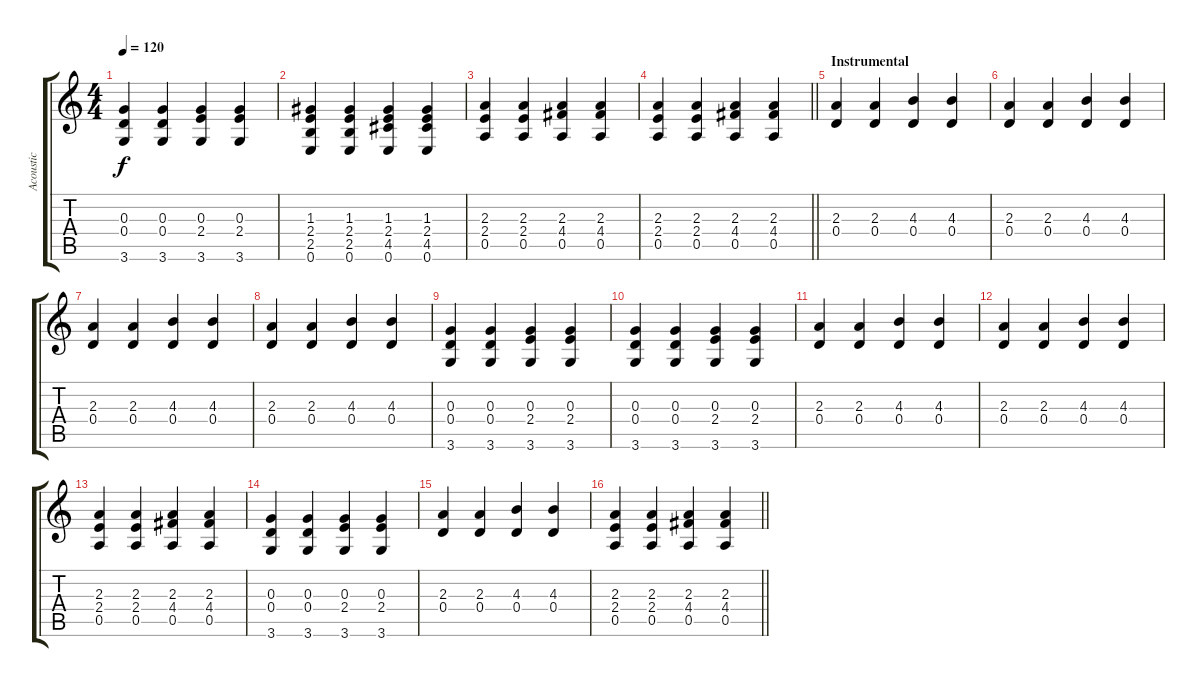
\track ("Acoustic" "Acoustic") {instrument acousticguitarsteel}
\staff {score tabs}
\tuning (E4 B3 G3 D3 A2 E2) {hide}
\ts (4 4)
\tempo 120
\clef g2
\ks c
(0.3 0.4 3.6).4{dy f} (0.3 0.4 3.6).4 (0.3 2.4 3.6).4 (0.3 2.4 3.6).4 |
(1.3 2.4 2.5 0.6).4 (1.3 2.4 2.5 0.6).4 (1.3 2.4 4.5 0.6).4 (1.3 2.4 4.5 0.6).4 |
(2.3 2.4 0.5).4 (2.3 2.4 0.5).4 (2.3 4.4 0.5).4 (2.3 4.4 0.5).4 |
\barLineRight lightlight
(2.3 2.4 0.5).4 (2.3 2.4 0.5).4 (2.3 4.4 0.5).4 (2.3 4.4 0.5).4 |
\section ("" "Instrumental")
(2.3 0.4).4 (2.3 0.4).4 (4.3 0.4).4 (4.3 0.4).4 |
(2.3 0.4).4 (2.3 0.4).4 (4.3 0.4).4 (4.3 0.4).4 |
(2.3 0.4).4 (2.3 0.4).4 (4.3 0.4).4 (4.3 0.4).4 |
(2.3 0.4).4 (2.3 0.4).4 (4.3 0.4).4 (4.3 0.4).4 |
(0.3 0.4 3.6).4 (0.3 0.4 3.6).4 (0.3 2.4 3.6).4 (0.3 2.4 3.6).4 |
(0.3 0.4 3.6).4 (0.3 0.4 3.6).4 (0.3 2.4 3.6).4 (0.3 2.4 3.6).4 |
(2.3 0.4).4 (2.3 0.4).4 (4.3 0.4).4 (4.3 0.4).4 |
(2.3 0.4).4 (2.3 0.4).4 (4.3 0.4).4 (4.3 0.4).4 |
(2.3 2.4 0.5).4 (2.3 2.4 0.5).4 (2.3 4.4 0.5).4 (2.3 4.4 0.5).4 |
(0.3 0.4 3.6).4 (0.3 0.4 3.6).4 (0.3 2.4 3.6).4 (0.3 2.4 3.6).4 |
(2.3 0.4).4 (2.3 0.4).4 (4.3 0.4).4 (4.3 0.4).4 |
\barLineRight lightlight
(2.3 2.4 0.5).4 (2.3 2.4 0.5).4 (2.3 4.4 0.5).4 (2.3 4.4 0.5).4
